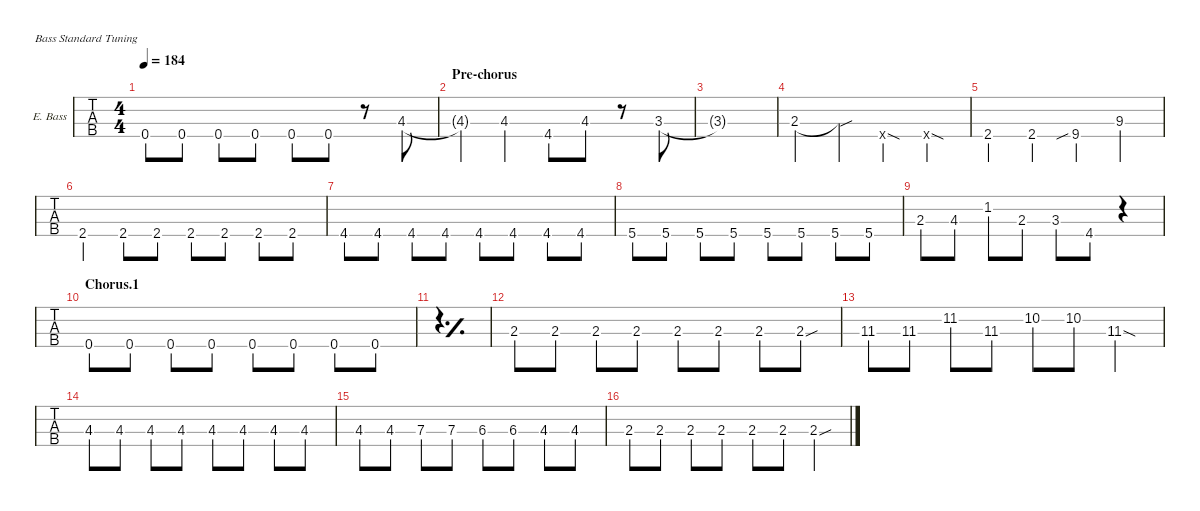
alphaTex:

\defaultSystemsLayout 4
\hideDynamics
\bracketExtendMode nobrackets
\firstSystemTrackNameOrientation horizontal
\track ("Ele. Bass" "E. Bass") {defaultSystemsLayout 4 instrument electricbassfinger}
\staff {tabs}
\tuning (G2 D2 A1 E1)
\ts (4 4)
\tempo 184
\clef f4
\ks e
0.4{acc forcenatural}.8{dy f} 0.4{acc forcenatural}.8 0.4{acc forcenatural}.8 0.4{acc forcenatural}.8 0.4{acc forcenatural}.8 0.4{acc forcenatural}.8 r.8 4.3{acc #}.8 |
\section ("" "Pre-chorus")
4.3{t acc #}.4 4.3{acc #}.4 4.4{acc #}.8 4.3{acc #}.8 r.8 3.3{acc forcenatural}.8 |
3.3{t acc forcenatural}.1 |
2.3{acc forcenatural}.4 2.3{sou t acc forcenatural}.4 9.4{sod x acc #}.4 9.4{sod x acc #}.4 |
2.4{st acc #}.4 2.4{st acc #}.4 9.4{sib st acc #}.4 9.3{acc #}.4 |
2.4{acc #}.4 2.4{acc #}.8 2.4{acc #}.8 2.4{acc #}.8 2.4{acc #}.8 2.4{acc #}.8 2.4{acc #}.8 |
4.4{acc #}.8 4.4{acc #}.8 4.4{acc #}.8 4.4{acc #}.8 4.4{acc #}.8 4.4{acc #}.8 4.4{acc #}.8 4.4{acc #}.8 |
5.4{acc forcenatural}.8 5.4{acc forcenatural}.8 5.4{acc forcenatural}.8 5.4{acc forcenatural}.8 5.4{acc forcenatural}.8 5.4{acc forcenatural}.8 5.4{acc forcenatural}.8 5.4{acc forcenatural}.8 |
2.3{acc forcenatural}.8 4.3{acc #}.8 1.2{acc #}.8 2.3{acc forcenatural}.8 3.3{acc #}.8 4.4{acc #}.8 r.4 |
\section ("" "Chorus.1")
0.4{acc forcenatural}.8 0.4{acc forcenatural}.8 0.4{acc forcenatural}.8 0.4{acc forcenatural}.8 0.4{acc forcenatural}.8 0.4{acc forcenatural}.8 0.4{acc forcenatural}.8 0.4{acc forcenatural}.8 |
\simile simple
|
\simile none
2.3{acc forcenatural}.8 2.3{acc forcenatural}.8 2.3{acc forcenatural}.8 2.3{acc forcenatural}.8 2.3{acc forcenatural}.8 2.3{acc forcenatural}.8 2.3{acc forcenatural}.8 2.3{sou acc forcenatural}.8 |
11.3{acc #}.8 11.3{acc #}.8 11.2{acc #}.8 11.3{acc #}.8 10.2{acc #}.8 10.2{acc #}.8 11.3{sod acc #}.4 |
4.3{acc #}.8 4.3{acc #}.8 4.3{acc #}.8 4.3{acc #}.8 4.3{acc #}.8 4.3{acc #}.8 4.3{acc #}.8 4.3{acc #}.8 |
4.3{acc #}.8 4.3{acc #}.8 7.3{acc forcenatural}.8 7.3{acc forcenatural}.8 6.3{acc #}.8 6.3{acc #}.8 4.3{acc #}.8 4.3{acc #}.8 |
2.3{acc forcenatural}.8 2.3{acc forcenatural}.8 2.3{acc forcenatural}.8 2.3{acc forcenatural}.8 2.3{acc forcenatural}.8 2.3{acc forcenatural}.8 2.3{sou acc forcenatural}.4
